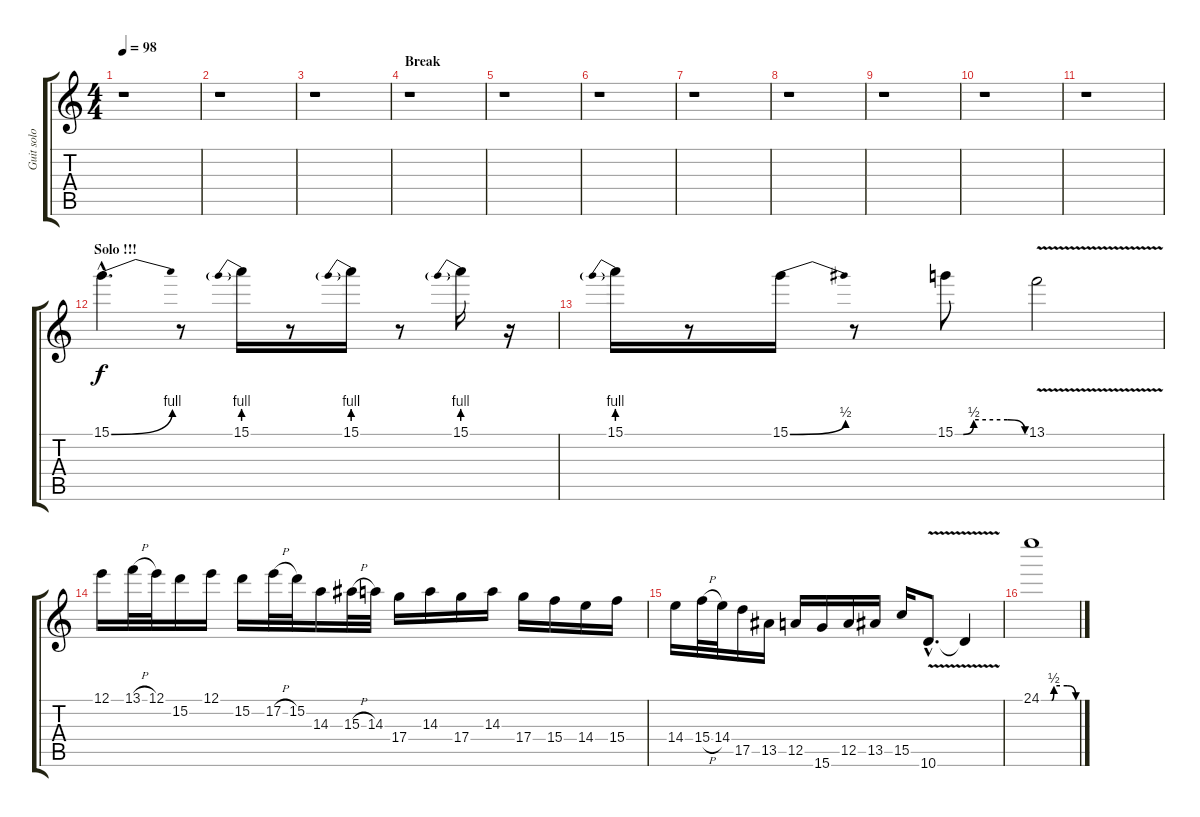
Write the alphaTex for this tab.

\track ("Guit solo" "Guit solo") {instrument overdrivenguitar}
\staff {score tabs}
\tuning (E4 B3 G3 D3 A2 E2) {hide}
\ts (4 4)
\tempo 98
\clef g2
\ks c
r.1{dy f} |
r.1 |
r.1 |
\section ("" "Break")
r.1 |
r.1 |
r.1 |
r.1 |
r.1 |
r.1 |
r.1 |
r.1 |
\section ("" "Solo !!!")
15.1{be (bend 0 0 60 4) hac}.4{d volume 16} r.8 15.1{be (prebend 0 4 60 4)}.16 r.8 15.1{be (prebend 0 4 60 4)}.16 r.8 15.1{be (prebend 0 4 60 4)}.16 r.16 |
15.1{be (prebend 0 4 60 4)}.16 r.8 15.1{be (bend 0 0 60 2)}.16 r.8 15.1{be (custom 0 0 7 0 16 2 45 2 60 0)}.8 13.1{v}.2 |
12.1.16 13.1{h}.32 12.1.32 15.2.16 12.1.16 15.2.16 17.2{h}.32 15.2.32 14.3.16 15.3{h}.32 14.3.32 17.4.16 14.3.16 17.4.16 14.3.16 17.4.16 15.4.16 14.4.16 15.4.16 |
14.4.16 15.4{h}.32 14.4.32 17.5.16 13.5.16 12.5.16 15.6.16 12.5.16 13.5.16 15.5.16 10.6{v hac}.8{d} 10.6{t}.4 |
24.1{be (custom 0 0 18 0 22 2 45 2 60 0)}.1
